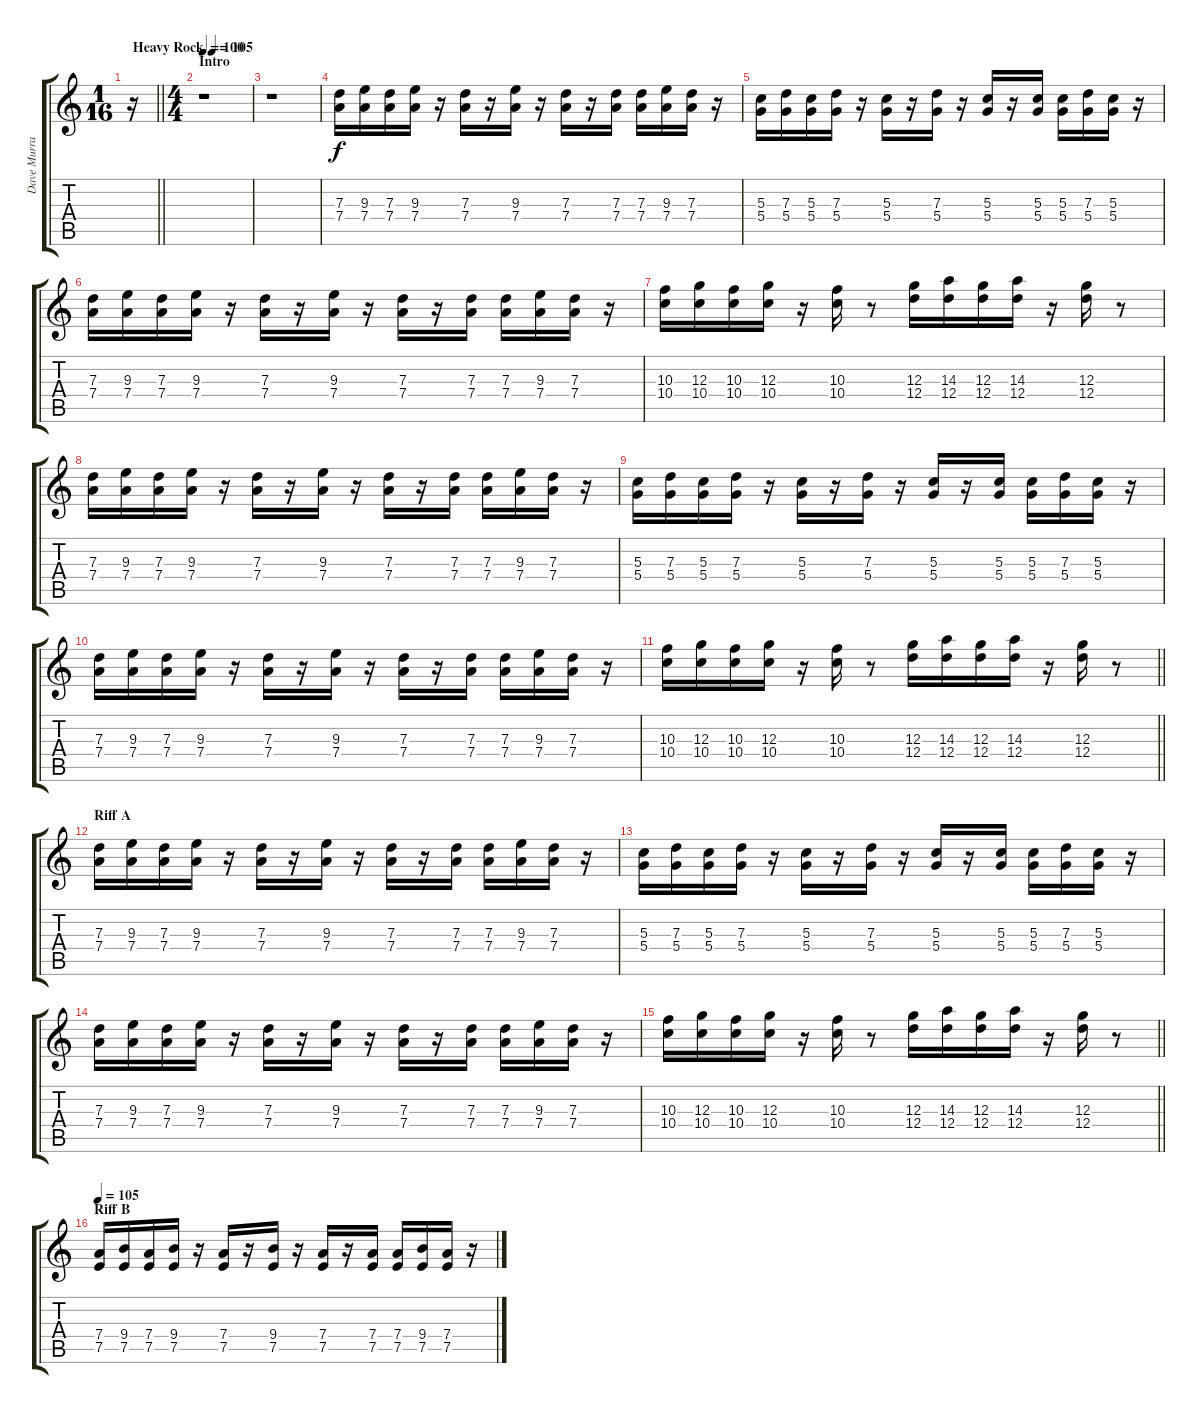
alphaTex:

\track ("Dave Murray" "Dave Murra") {instrument distortionguitar}
\staff {score tabs}
\tuning (E4 B3 G3 D3 A2 E2) {hide}
\ts (1 16)
\tempo (105 "Heavy Rock")
\clef g2
\barLineRight lightlight
\ks c
r.16{dy f instrument distortionguitar} |
\ts (4 4)
\section ("" "Intro")
\tempo 100
r.1 |
r.1 |
(7.3 7.4).16{instrument acousticguitarsteel} (9.3 7.4).16 (7.3 7.4).16 (9.3 7.4).16 r.16 (7.3 7.4).16 r.16 (9.3 7.4).16 r.16 (7.3 7.4).16 r.16 (7.3 7.4).16 (7.3 7.4).16 (9.3 7.4).16 (7.3 7.4).16 r.16 |
(5.3 5.4).16 (7.3 5.4).16 (5.3 5.4).16 (7.3 5.4).16 r.16 (5.3 5.4).16 r.16 (7.3 5.4).16 r.16 (5.3 5.4).16 r.16 (5.3 5.4).16 (5.3 5.4).16 (7.3 5.4).16 (5.3 5.4).16 r.16 |
(7.3 7.4).16 (9.3 7.4).16 (7.3 7.4).16 (9.3 7.4).16 r.16 (7.3 7.4).16 r.16 (9.3 7.4).16 r.16 (7.3 7.4).16 r.16 (7.3 7.4).16 (7.3 7.4).16 (9.3 7.4).16 (7.3 7.4).16 r.16 |
(10.3 10.4).16 (12.3 10.4).16 (10.3 10.4).16 (12.3 10.4).16 r.16 (10.3 10.4).16 r.8 (12.3 12.4).16 (14.3 12.4).16 (12.3 12.4).16 (14.3 12.4).16 r.16 (12.3 12.4).16 r.8 |
(7.3 7.4).16 (9.3 7.4).16 (7.3 7.4).16 (9.3 7.4).16 r.16 (7.3 7.4).16 r.16 (9.3 7.4).16 r.16 (7.3 7.4).16 r.16 (7.3 7.4).16 (7.3 7.4).16 (9.3 7.4).16 (7.3 7.4).16 r.16 |
(5.3 5.4).16 (7.3 5.4).16 (5.3 5.4).16 (7.3 5.4).16 r.16 (5.3 5.4).16 r.16 (7.3 5.4).16 r.16 (5.3 5.4).16 r.16 (5.3 5.4).16 (5.3 5.4).16 (7.3 5.4).16 (5.3 5.4).16 r.16 |
(7.3 7.4).16 (9.3 7.4).16 (7.3 7.4).16 (9.3 7.4).16 r.16 (7.3 7.4).16 r.16 (9.3 7.4).16 r.16 (7.3 7.4).16 r.16 (7.3 7.4).16 (7.3 7.4).16 (9.3 7.4).16 (7.3 7.4).16 r.16 |
\barLineRight lightlight
(10.3 10.4).16 (12.3 10.4).16 (10.3 10.4).16 (12.3 10.4).16 r.16 (10.3 10.4).16 r.8 (12.3 12.4).16 (14.3 12.4).16 (12.3 12.4).16 (14.3 12.4).16 r.16 (12.3 12.4).16 r.8 |
\section ("" "Riff A")
(7.3 7.4).16{instrument distortionguitar} (9.3 7.4).16 (7.3 7.4).16 (9.3 7.4).16 r.16 (7.3 7.4).16 r.16 (9.3 7.4).16 r.16 (7.3 7.4).16 r.16 (7.3 7.4).16 (7.3 7.4).16 (9.3 7.4).16 (7.3 7.4).16 r.16 |
(5.3 5.4).16 (7.3 5.4).16 (5.3 5.4).16 (7.3 5.4).16 r.16 (5.3 5.4).16 r.16 (7.3 5.4).16 r.16 (5.3 5.4).16 r.16 (5.3 5.4).16 (5.3 5.4).16 (7.3 5.4).16 (5.3 5.4).16 r.16 |
(7.3 7.4).16 (9.3 7.4).16 (7.3 7.4).16 (9.3 7.4).16 r.16 (7.3 7.4).16 r.16 (9.3 7.4).16 r.16 (7.3 7.4).16 r.16 (7.3 7.4).16 (7.3 7.4).16 (9.3 7.4).16 (7.3 7.4).16 r.16 |
\barLineRight lightlight
(10.3 10.4).16 (12.3 10.4).16 (10.3 10.4).16 (12.3 10.4).16 r.16 (10.3 10.4).16 r.8 (12.3 12.4).16 (14.3 12.4).16 (12.3 12.4).16 (14.3 12.4).16 r.16 (12.3 12.4).16 r.8 |
\section ("" "Riff B")
\tempo 105
(7.4 7.5).16 (9.4 7.5).16 (7.4 7.5).16 (9.4 7.5).16 r.16 (7.4 7.5).16 r.16 (9.4 7.5).16 r.16 (7.4 7.5).16 r.16 (7.4 7.5).16 (7.4 7.5).16 (9.4 7.5).16 (7.4 7.5).16 r.16
